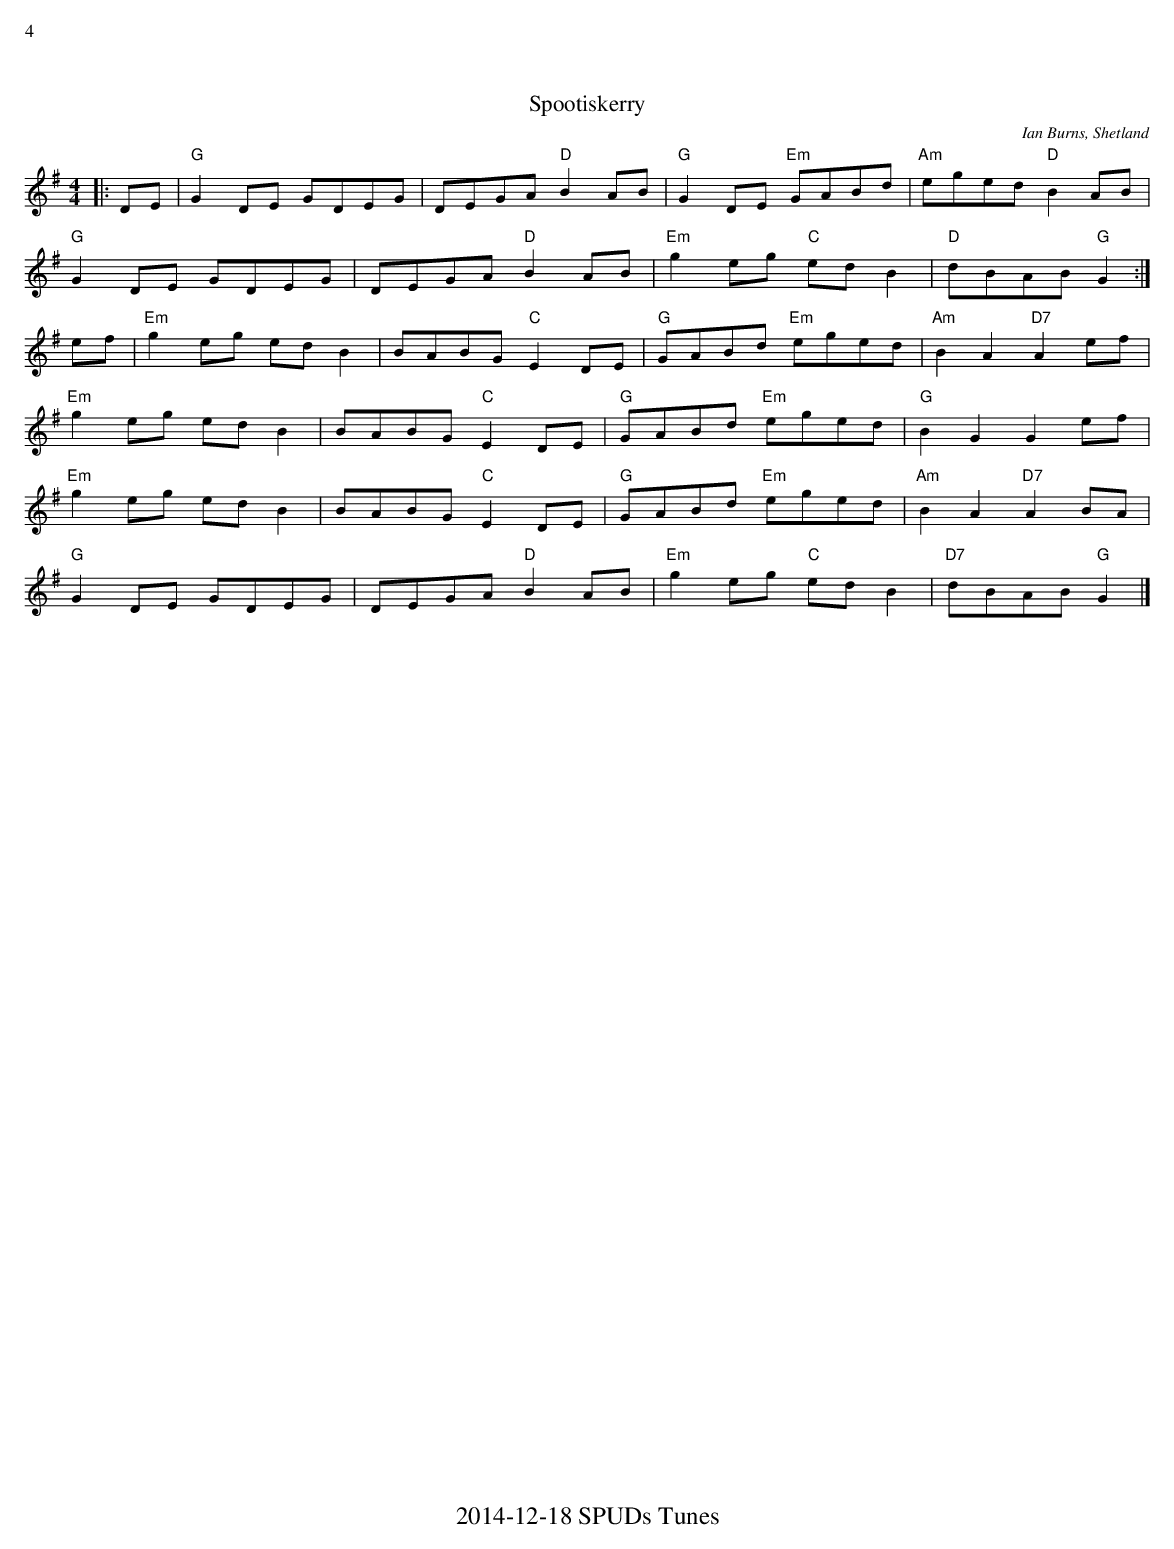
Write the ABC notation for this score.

X:1
%%text 4
T:Spootiskerry
C:Ian Burns, Shetland
M:4/4
L:1/8
K:G
|:DE|"G"G2 DE GDEG|DEGA "D"B2 AB|"G"G2 DE "Em"GABd|"Am"eged "D"B2 AB|
"G"G2 DE GDEG|DEGA "D"B2 AB|"Em"g2 eg "C"edB2|"D"dBAB "G"G2:|]
ef|"Em"g2 eg ed B2|BABG "C"E2 DE|"G"GABd "Em"eged|"Am"B2 A2 "D7"A2 ef|
"Em"g2 eg ed B2|BABG "C"E2 DE|"G"GABd "Em"eged|"G"B2 G2 G2 ef|
"Em"g2 eg ed B2|BABG"C" E2 DE|"G"GABd "Em"eged|"Am"B2 A2 "D7"A2 BA|
"G"G2 DE GDEG|DEGA "D"B2 AB|"Em"g2 eg "C"edB2|"D7"dBAB "G"G2|]
